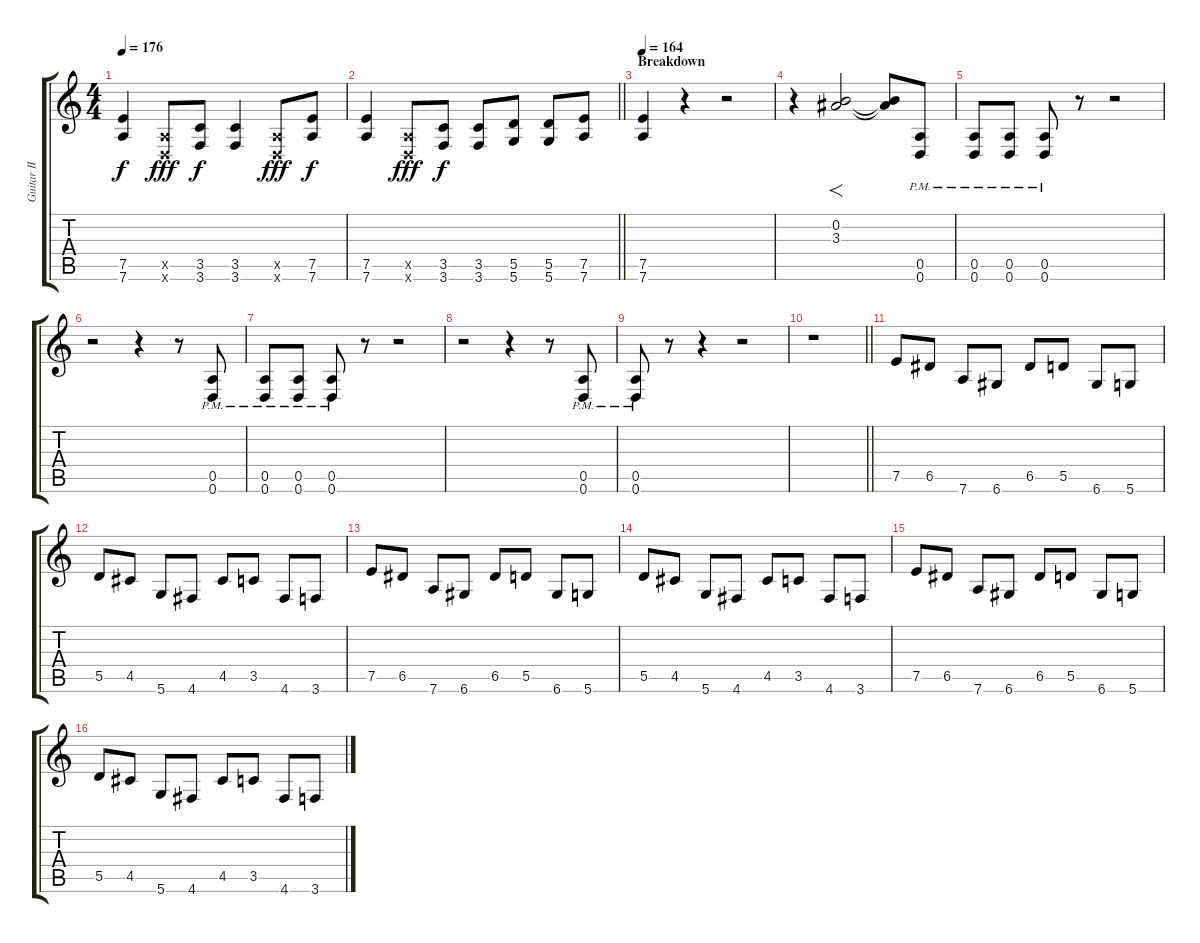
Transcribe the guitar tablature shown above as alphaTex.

\track ("Guitar II" "Guitar II") {instrument distortionguitar}
\staff {score tabs}
\tuning (E4 B3 G3 D3 A2 D2) {hide}
\ts (4 4)
\tempo 176
\clef g2
\ks c
(7.5 7.6).4{dy f} (0.5{x} 0.6{x}).8{dy fff} (3.5 3.6).8{dy f} (3.5 3.6).4 (0.5{x} 0.6{x}).8{dy fff} (7.5 7.6).8{dy f} |
\barLineRight lightlight
(7.5 7.6).4 (0.5{x} 0.6{x}).8{dy fff} (3.5 3.6).8{dy f} (3.5 3.6).8 (5.5 5.6).8 (5.5 5.6).8 (7.5 7.6).8 |
\section ("" "Breakdown")
\tempo 164
(7.5 7.6).4 r.4 r.2 |
r.4 (0.2 3.3).2{f} (0.2{t} 3.3{t}).8 (0.5{pm} 0.6{pm}).8 |
(0.5{pm} 0.6{pm}).8 (0.5{pm} 0.6{pm}).8 (0.5{pm} 0.6{pm}).8 r.8 r.2 |
r.2 r.4 r.8 (0.5{pm} 0.6{pm}).8 |
(0.5{pm} 0.6{pm}).8 (0.5{pm} 0.6{pm}).8 (0.5{pm} 0.6{pm}).8 r.8 r.2 |
r.2 r.4 r.8 (0.5{pm} 0.6{pm}).8 |
(0.5{pm} 0.6{pm}).8 r.8 r.4 r.2 |
\barLineRight lightlight
r.1 |
\section ("" "")
7.5.8 6.5.8 7.6.8 6.6.8 6.5.8 5.5.8 6.6.8 5.6.8 |
5.5.8 4.5.8 5.6.8 4.6.8 4.5.8 3.5.8 4.6.8 3.6.8 |
7.5.8 6.5.8 7.6.8 6.6.8 6.5.8 5.5.8 6.6.8 5.6.8 |
5.5.8 4.5.8 5.6.8 4.6.8 4.5.8 3.5.8 4.6.8 3.6.8 |
7.5.8 6.5.8 7.6.8 6.6.8 6.5.8 5.5.8 6.6.8 5.6.8 |
5.5.8 4.5.8 5.6.8 4.6.8 4.5.8 3.5.8 4.6.8 3.6.8
